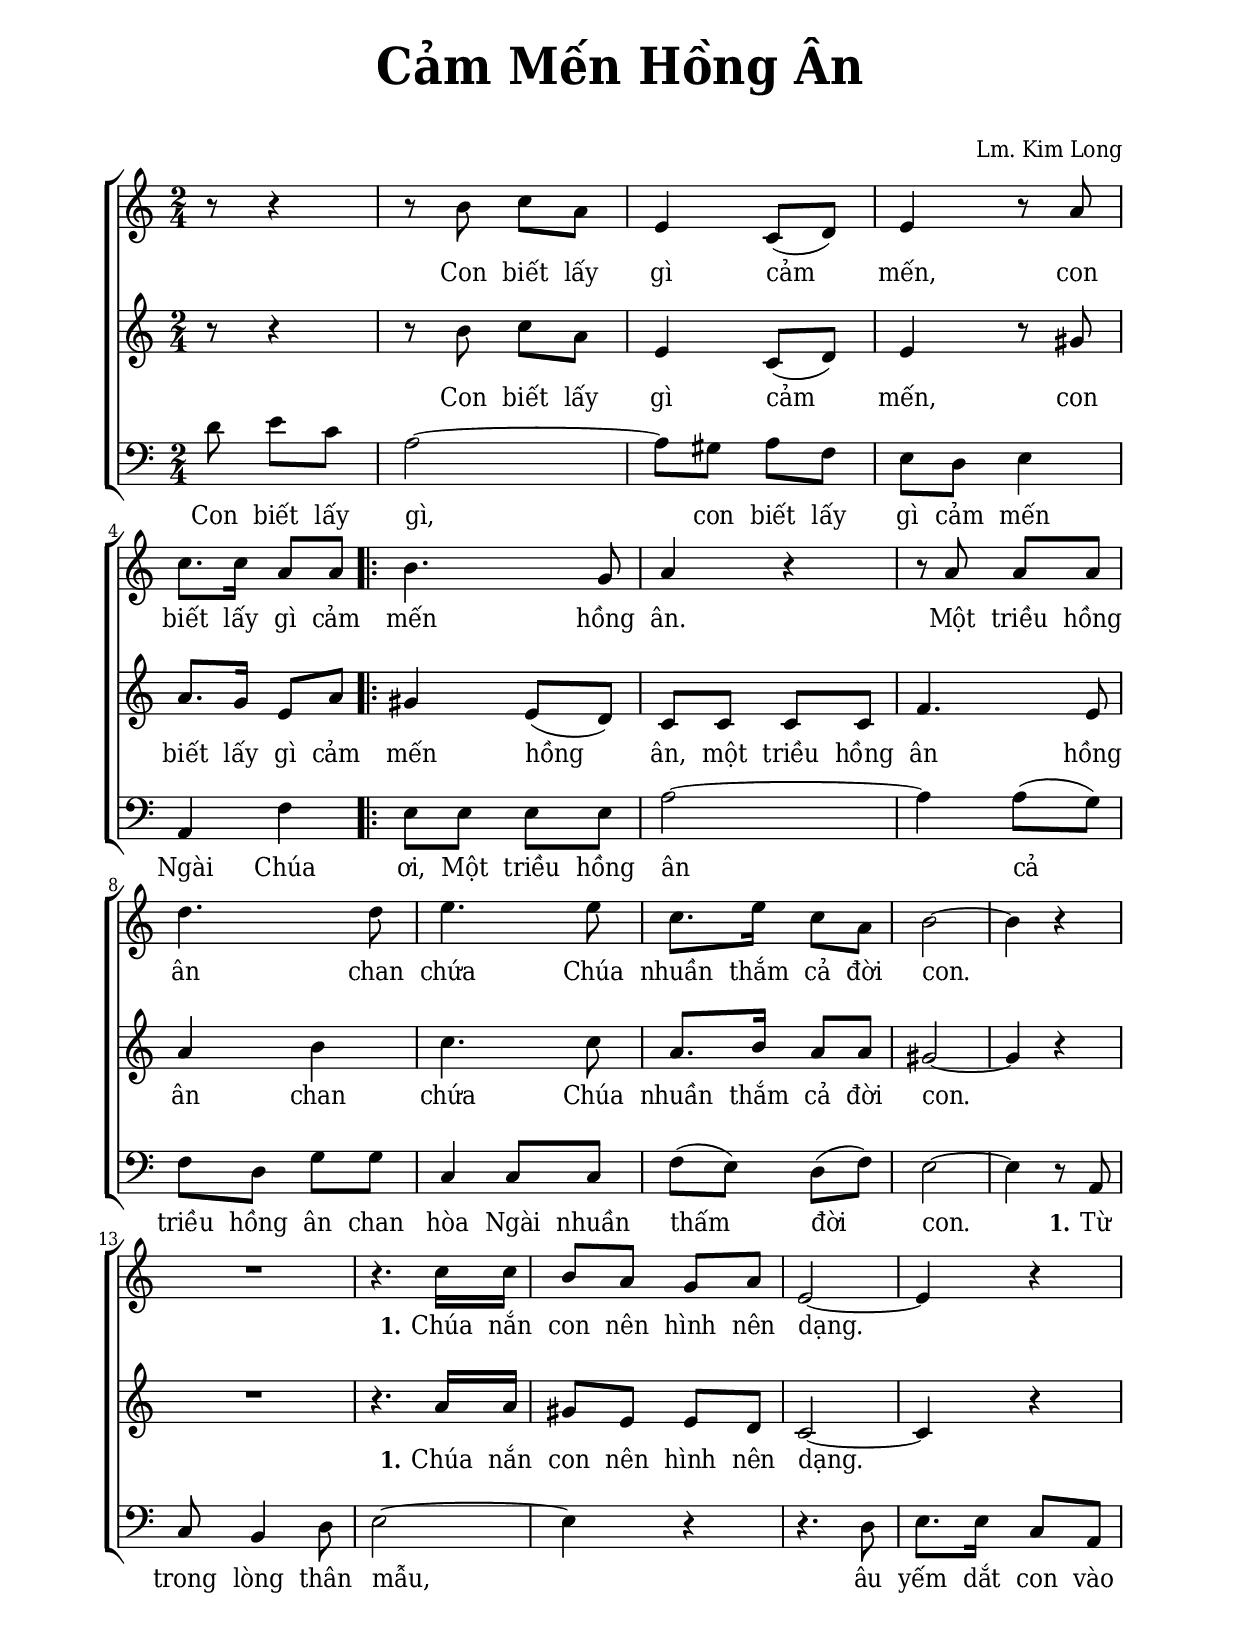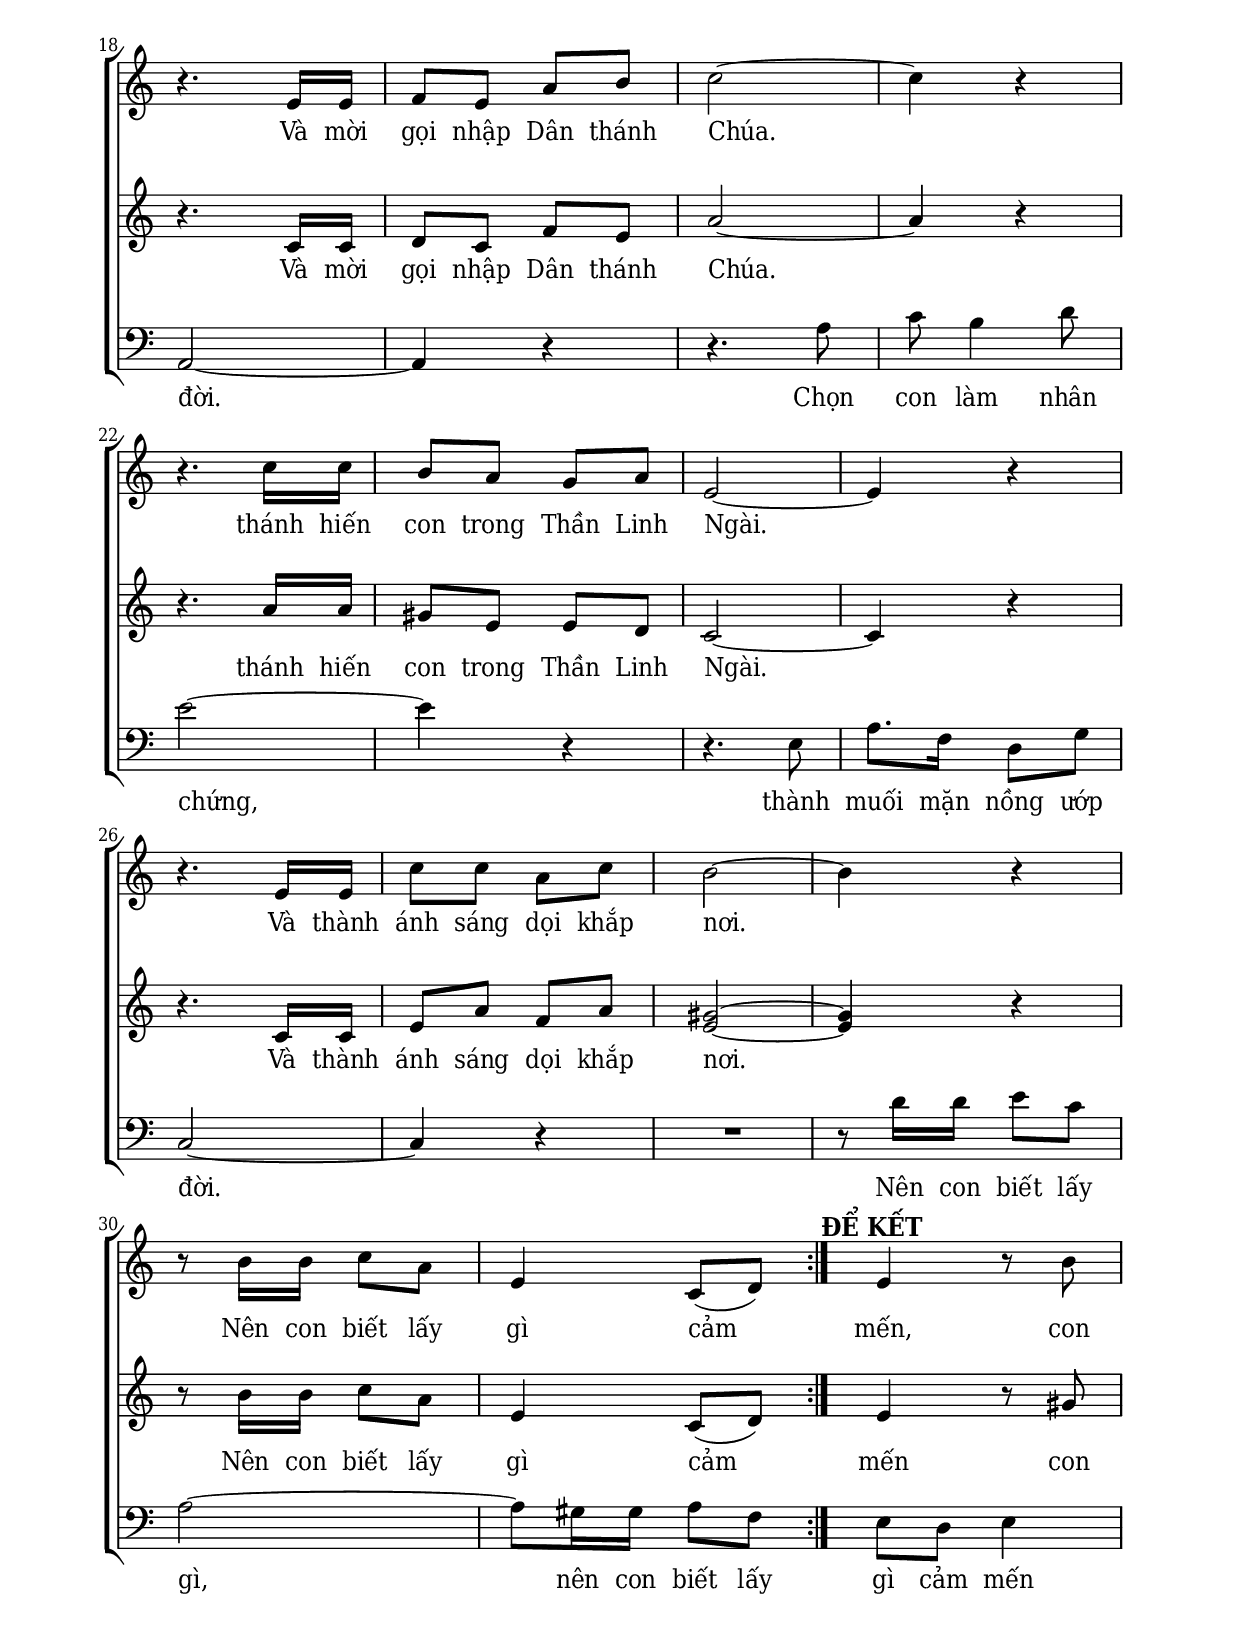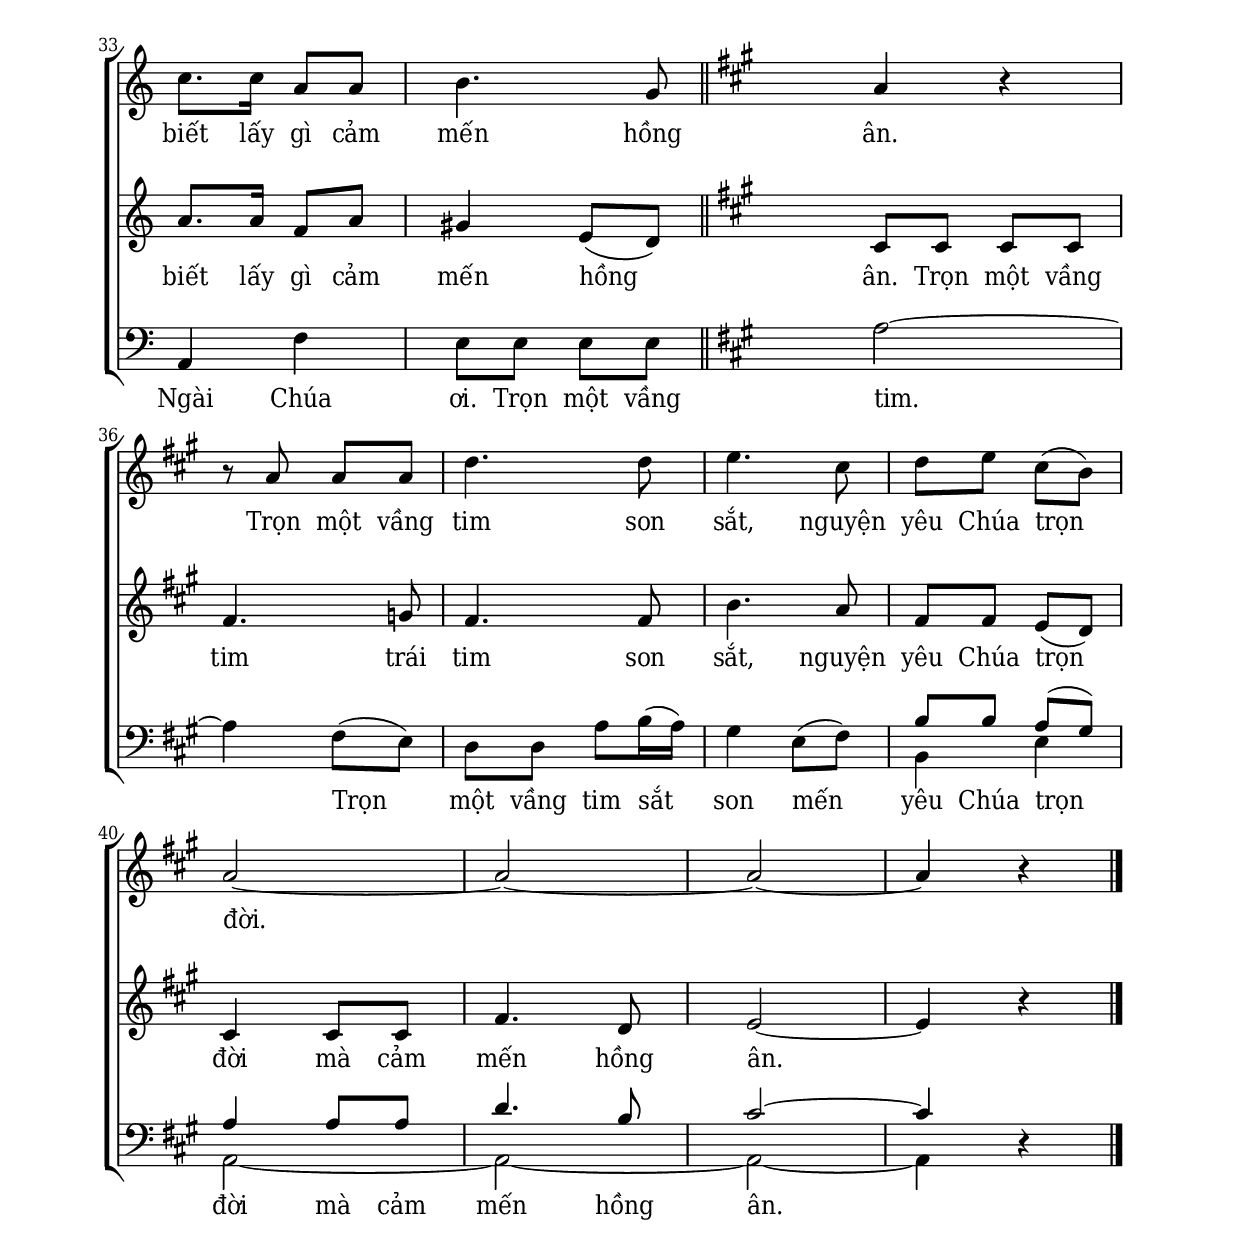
% Cài đặt chung
\version "2.22.1"
\include "english.ly"

\header {
  title = \markup { \fontsize #3 "Cảm Mến Hồng Ân" }
  composer = " "
  arranger = "Lm. Kim Long"
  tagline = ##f
}

% Nhạc điệp khúc
nhacDiepKhucSop = \relative c'' {
  \partial 4. r8 r4
  r8 b c a |
  e4 c8 (d) |
  e4 r8 a |
  c8. c16 a8 a \bar ".|:"
  b4. g8 |
  a4 r |
  r8 a a a |
  d4. d8 |
  e4. e8 |
  c8. e16 c8 a |
  b2 ~ |
  b4 r |
  R2
  r4. c16 c |
  b8 a g a |
  e2 ~ |
  e4 r |
  r4. e16 e |
  f8 e a b |
  c2 ~ |
  c4 r |
  r4. c16 c |
  b8 a g a |
  e2 ~ |
  e4 r |
  r4. e16 e |
  c'8 c a c |
  b2 ~ |
  b4 r |
  r8 b16 b c8 a |
  e4 c8 (d) \bar ":|."
  <>^\markup { \halign #0.1 \fontsize #1 \bold "ĐỂ KẾT" }
  e4 r8 b' |
  c8. c16 a8 a |
  b4. g8 \bar "||"
  
  \key a \major
  a4 r |
  r8 a a a |
  d4. d8 |
  e4. cs8 |
  d e cs (b) |
  a2 ~ |
  a ~ |
  a ~ |
  a4 r \bar "|."
}

nhacDiepKhucAlto = \relative c'' {
  \partial 4. r8 r4
  r8 b c a |
  e4 c8 (d) |
  e4 r8 gs |
  a8. g16 e8 a |
  gs4 e8 (d) |
  c c c c |
  f4. e8 |
  a4 b |
  c4. c8 |
  a8. b16 a8 a |
  gs2 ~ |
  gs4 r |
  R2
  r4. a16 a |
  gs8 e e d |
  c2 ~ |
  c4 r |
  r4. c16 c |
  d8 c f e |
  a2 ~ |
  a4 r |
  r4. a16 a |
  gs8 e e d |
  c2 ~ |
  c4 r |
  r4. c16 c |
  e8 a f a |
  <gs e>2 ~ |
  <gs e>4 r |
  r8 b16 b c8 a |
  e4 c8 (d) |
  e4 r8 gs |
  a8. a16 f8 a |
  gs4 e8 (d) |
  
  \key a \major
  cs8 cs cs cs |
  fs4. g!8 |
  fs4. fs8 |
  b4. a8 |
  fs fs e (d) |
  cs4 cs8 cs |
  fs4. d8 |
  e2 ~ |
  e4 r
}

nhacDiepKhucBas = \relative c' {
  d8 e c |
  a2 ~ |
  a8 gs a f |
  e d e4 |
  a, f' |
  e8 e e e |
  a2 ~ |
  a4 a8 (g) |
  f d g g |
  c,4 c8 c |
  f (e) d (f) |
  e2 ~ |
  e4 r8 a, |
  c b4 d8 |
  e2 ~ |
  e4 r |
  r4. d8 e8. e16 c8 a |
  a2 ~ |
  a4 r |
  r4. a'8 |
  c b4 d8 |
  e2 ~ |
  e4 r |
  r4. e,8 |
  a8. f16 d8 g |
  c,2 ~ |
  c4 r |
  R2
  r8 d'16 d e8 c |
  a2 ~ |
  a8 gs16 gs a8 f |
  e d e4 |
  a, f' |
  e8 e e e |
  
  \key a \major
  a2 ~ |
  a4 fs8 (e) |
  d d a' b16 (a) |
  gs4 e8 (fs) |
  <<
    {
      \voiceOne
      b8 b a (gs) |
      a4 a8 a |
      d4. b8 |
      cs2 ~ |
      cs4
    }
    \new Voice = "splitpart" {
      \voiceTwo
      b,4 e |
      a,2 ~ |
      a ~ |
      a ~ |
      a4
    }
  >>
  \oneVoice
  r4
}

% Lời điệp khúc
loiDiepKhucSop = \lyricmode {
  Con biết lấy gì cảm mến, con biết lấy gì cảm mến hồng ân.
  Một triều hồng ân chan chứa Chúa nhuần thắm cả đời con.
  \set stanza = "1."
  Chúa nắn con nên hình nên dạng.
  Và mời gọi nhập Dân thánh Chúa.
  thánh hiến con trong Thần Linh Ngài.
  Và thành ánh sáng dọi khắp nơi.
  Nên con biết lấy gì cảm mến,
  con biết lấy gì cảm mến hồng ân.
  Trọn một vầng tim son sắt,
  nguyện yêu Chúa trọn đời.
  
}

loiDiepKhucAlto = \lyricmode {
  Con biết lấy gì cảm mến, con biết lấy gì cảm mến hồng ân,
  một triều hồng ân hồng ân chan chứa
  Chúa nhuần thắm cả đời con.
  \set stanza = "1."
  Chúa nắn con nên hình nên dạng.
  Và mời gọi nhập Dân thánh Chúa.
  thánh hiến con trong Thần Linh Ngài.
  Và thành ánh sáng dọi khắp nơi.
  Nên con biết lấy gì cảm
  
  mến con biết lấy gì cảm mến hồng ân.
  Trọn một vầng tim
  trái tim son sắt,
  nguyện yêu Chúa trọn đời
  mà cảm mến hồng ân.
}

loiDiepKhucBas = \lyricmode {
  Con biết lấy gì, con biết lấy gì cảm mến Ngài Chúa ơi,
  Một triều hồng ân cả triều hồng ân chan hòa
  Ngài nhuần thấm đời con.
  \set stanza = "1."
  Từ trong lòng thân mẫu,
  âu yếm dắt con vào đời.
  Chọn con làm nhân chứng,
  thành muối mặn nồng ướp đời.
  Nên con biết lấy gì, nên con biết lấy
  
  gì cảm mến Ngài Chúa ơi.
  Trọn một vầng tim.
  Trọn một vầng tim sắt son
  mến yêu Chúa trọn đời
  mà cảm mến hồng ân.
}

% Dàn trang
\paper {
  #(set-paper-size "a4")
  top-margin = 15\mm
  bottom-margin = 15\mm
  left-margin = 20\mm
  right-margin = 20\mm
  indent = #0
  #(define fonts
    (make-pango-font-tree
      "Deja Vu Serif Condensed"
      "Deja Vu Serif Condensed"
      "Deja Vu Serif Condensed"
      (/ 20 20)))
  %page-count = #1
  print-page-number = #f
  system-system-spacing = #'((basic-distance . 15))
  %score-system-spacing = #'((basic-distance . 15))
}

TongNhip = {
  \key c \major \time 2/4
  \set Timing.beamExceptions = #'()
  \set Timing.baseMoment = #(ly:make-moment 1/4)
}

% Đổi kích thước nốt cho bè phụ
notBePhu =
#(define-music-function (font-size music) (number? ly:music?)
   (for-some-music
     (lambda (m)
       (if (music-is-of-type? m 'rhythmic-event)
           (begin
             (set! (ly:music-property m 'tweaks)
                   (cons `(font-size . ,font-size)
                         (ly:music-property m 'tweaks)))
             #t)
           #f))
     music)
   music)

\score {
  \new ChoirStaff \with {
    \override StaffGrouper.staff-staff-spacing = #'(
                            (basic-distance . 14)
                            (padding . 1))
  }
  <<
    \new Staff <<
        \clef treble
        \new Voice = beSop {
          \TongNhip \nhacDiepKhucSop
        }
        \new Lyrics \lyricsto beSop \loiDiepKhucSop
    >>
    \new Staff <<
        \clef treble
        \new Voice = beAlto {
          \TongNhip \nhacDiepKhucAlto
        }
        \new Lyrics \lyricsto beAlto \loiDiepKhucAlto
    >>
    \new Staff <<
        \clef bass
        \new Voice = beBas {
          \TongNhip \nhacDiepKhucBas
        }
        \new Lyrics \lyricsto beBas \loiDiepKhucBas
    >>
  >>
  \layout {
    %\override Lyrics.LyricText.font-size = #+2
    \override Lyrics.LyricSpace.minimum-distance = #1.5
    %\override Score.BarNumber.break-visibility = ##(#f #f #f)
    \override Score.SpacingSpanner.uniform-stretching = ##t
  }
}
